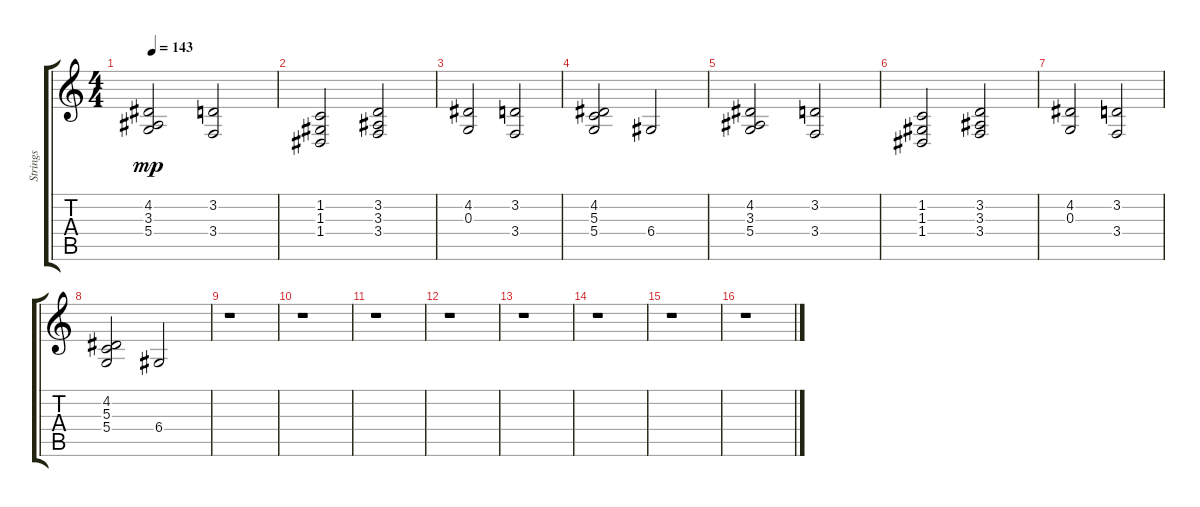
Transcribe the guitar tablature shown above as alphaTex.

\track ("Strings" "Strings") {instrument synthstrings1}
\staff {score tabs}
\tuning (E4 B3 G3 D3 A2 E2) {hide}
\ts (4 4)
\tempo 143
\clef g2
\ks c
(4.2 3.3 5.4).2{dy mp} (3.2 3.4).2 |
(1.2 1.3 1.4).2 (3.2 3.3 3.4).2 |
(4.2 0.3).2 (3.2 3.4).2 |
(4.2 5.3 5.4).2 6.4.2 |
(4.2 3.3 5.4).2 (3.2 3.4).2 |
(1.2 1.3 1.4).2 (3.2 3.3 3.4).2 |
(4.2 0.3).2 (3.2 3.4).2 |
(4.2 5.3 5.4).2 6.4.2 |
r.1 |
r.1 |
r.1 |
r.1 |
r.1 |
r.1 |
r.1 |
r.1
